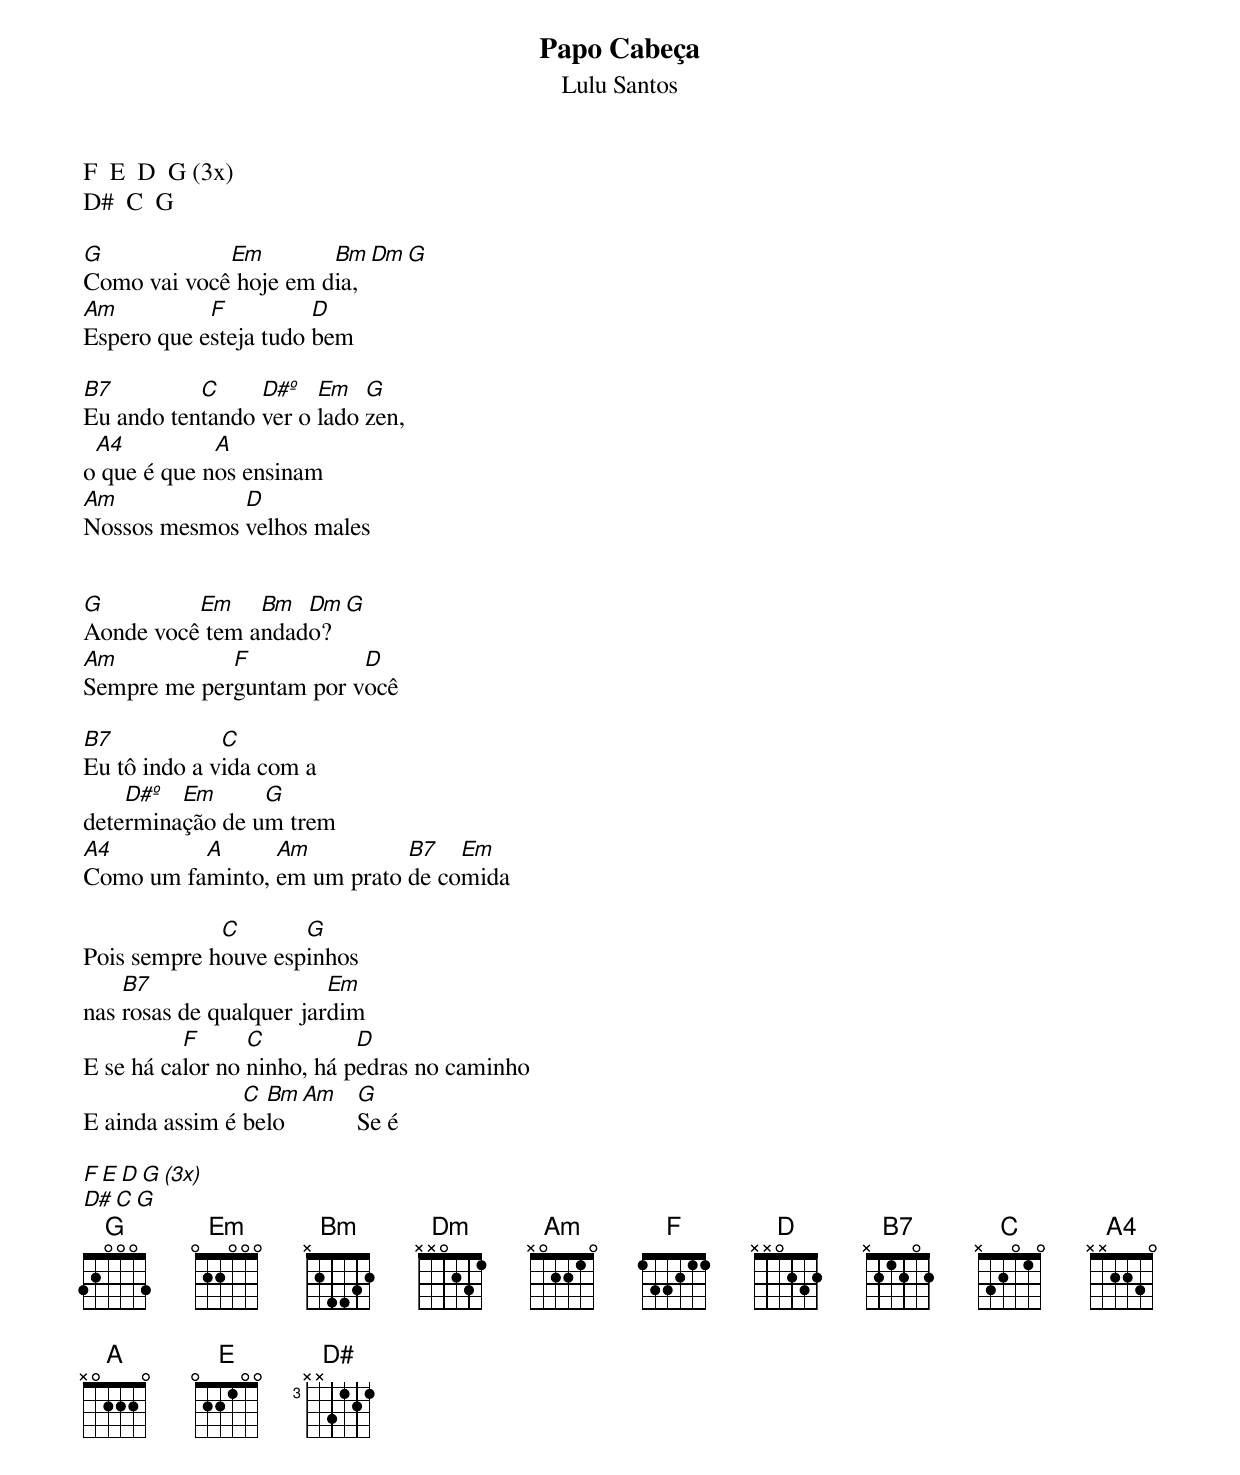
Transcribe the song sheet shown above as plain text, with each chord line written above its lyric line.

Papo Cabeça
Lulu Santos

F  E  D  G (3x)
D#  C  G

G            Em        Bm  Dm  G
Como vai você hoje em dia,
Am          F          D
Espero que esteja tudo bem

B7         C     D#º   Em   G
Eu ando tentando ver o lado zen,
 A4          A
o que é que nos ensinam
Am            D
Nossos mesmos velhos males


G         Em    Bm  Dm   G
Aonde você tem andado?
Am           F           D
Sempre me perguntam por você

B7            C
Eu tô indo a vida com a
    D#º  Em      G
determinação de um trem
A4        A      Am          B7   Em
Como um faminto, em um prato de comida

             C       G
Pois sempre houve espinhos
    B7                   Em
nas rosas de qualquer jardim
          F      C          D
E se há calor no ninho, há pedras no caminho
                C Bm Am G
E ainda assim é belo    Se é

F  E  D  G (3x)
D#  C  G
